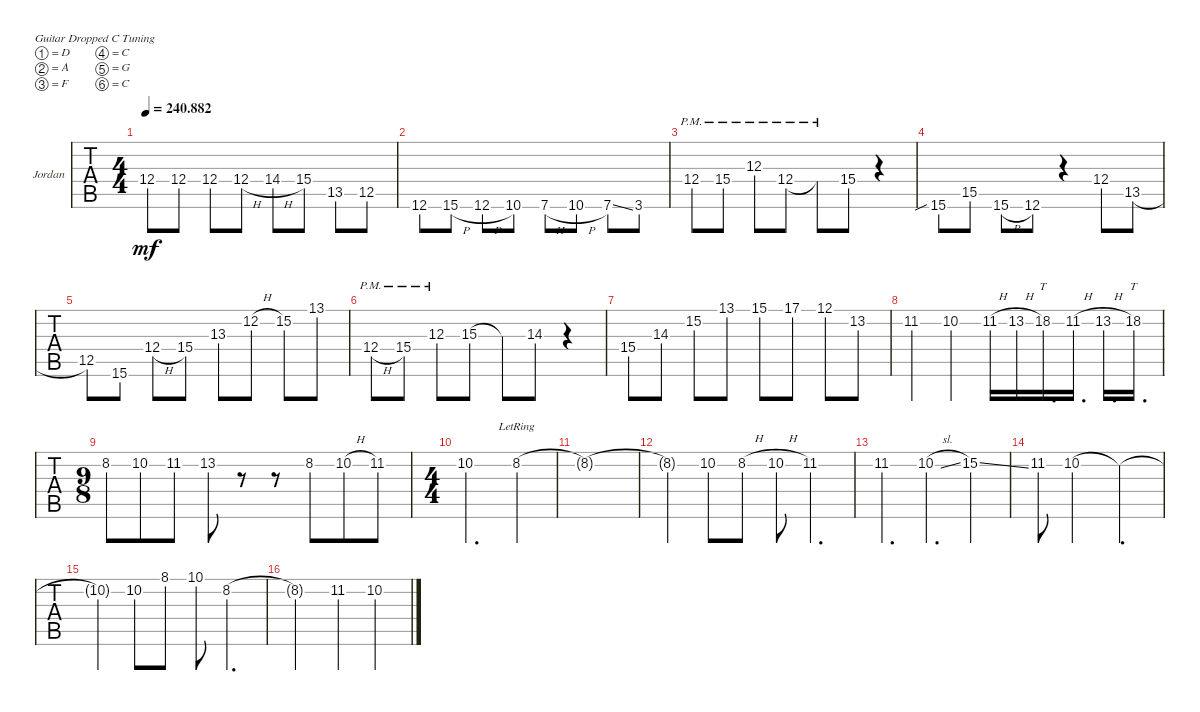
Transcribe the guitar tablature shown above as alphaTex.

\bracketExtendMode groupsimilarinstruments
\firstSystemTrackNameOrientation horizontal
\otherSystemsTrackNameOrientation horizontal
\track ("Jid-Lee" "Jordan") {instrument overdrivenguitar}
\staff {tabs}
\tuning (D4 A3 F3 C3 G2 C2)
\ts (4 4)
\tempo
240.882
\accidentals auto
\clef g2
\ottava regular
\simile none
\ks c
12.4.8{dy mf} 12.4.8 12.4.8 12.4{h}.8 14.4{h}.8 15.4.8 13.5.8 12.5.8 |
12.6.8 15.6{h}.8 12.6{h}.8 10.6.8 7.6{h}.8 10.6{h}.8 7.6{ss}.8 3.6.8 |
12.4{pm}.8 15.4{pm}.8 12.3{pm}.8 12.4{pm}.8 12.4{pm t}.8 15.4.8 r.4 |
15.6{sib}.8 15.5.8 15.6{h}.8 12.6.8 r.4 12.4.8 13.5{h}.8 |
12.5.8 15.6.8 12.4{h}.8 15.4.8 13.3.8 12.2{h}.8 15.2.8 13.1.8 |
12.4{h pm}.8 15.4{pm}.8 12.3{pm}.8 15.3.8 15.3{t}.8 14.3.8 r.4 |
15.4.8 14.3.8 15.2.8 13.1.8 15.1.8 17.1.8 12.1.8 13.2.8 |
11.2.4 10.2.4 11.2{h}.16 13.2{h}.16 18.2.16{tt d} 11.2{h}.16{d} 13.2{h}.16{d} 18.2.16{tt d} |
\ts (9 8)
8.2.8 10.2.8 11.2.8 13.2.8 r.8 r.8 8.2.8 10.2{h}.8 11.2.8 |
\ts (4 4)
10.2.2{d} 8.2{lr}.4 |
8.2{t}.1 |
8.2{t}.4 10.2.8 8.2{h}.8 10.2{h}.8 11.2.4{d} |
11.2.4{d} 10.2{sl}.4{d} 15.2{ss}.4 |
11.2.8 10.2.2 10.2{t}.4{d} |
10.2{t}.4 10.2.8 8.1.8 10.1.8 8.2.4{d} |
8.2{t}.2 11.2.4 10.2.4
